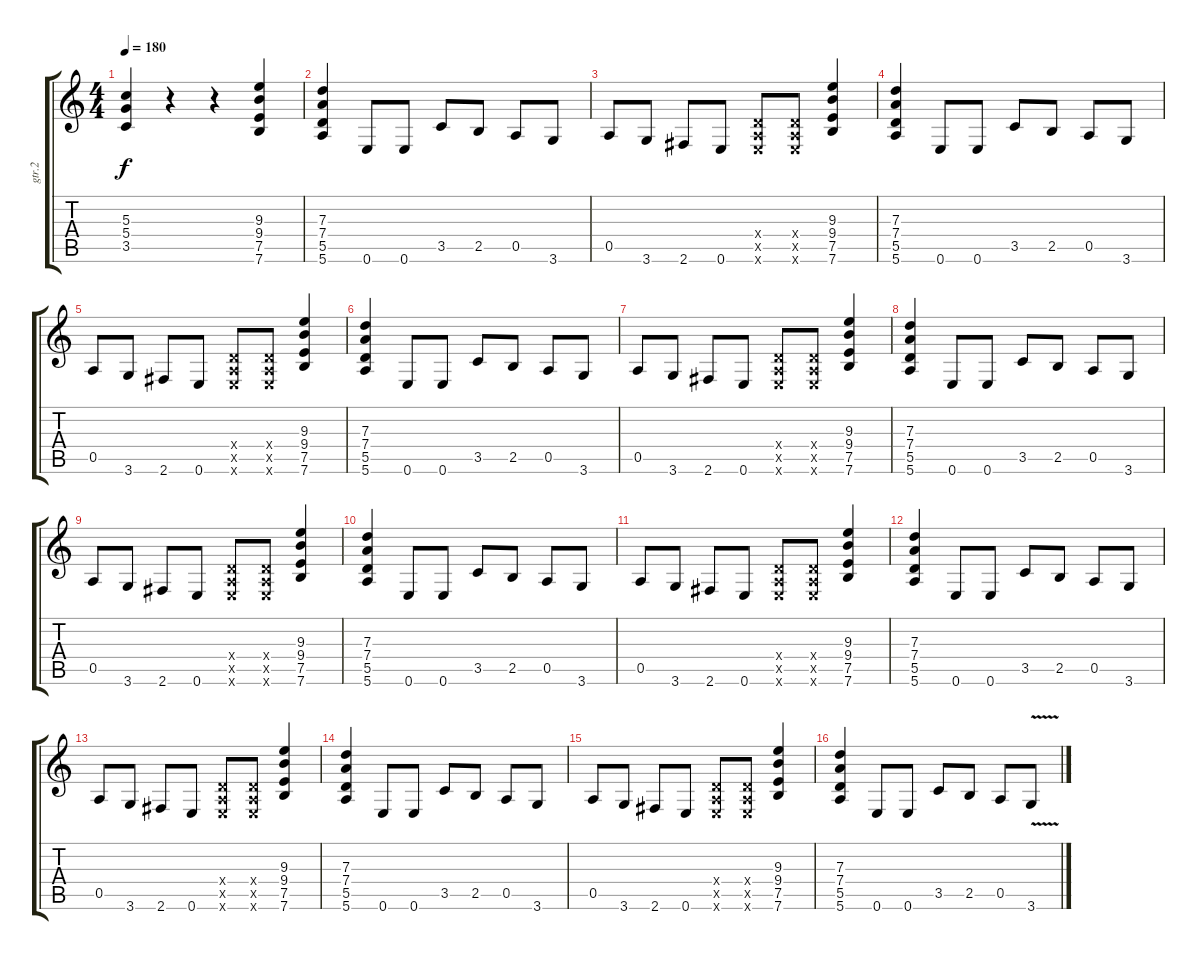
\track ("gtr.2" "gtr.2") {instrument distortionguitar}
\staff {score tabs}
\tuning (E4 B3 G3 D3 A2 E2) {hide}
\ts (4 4)
\tempo 180
\clef g2
\ks c
(5.3 5.4 3.5).4{dy f} r.4 r.4 (9.3 9.4 7.5 7.6).4 |
(7.3 7.4 5.5 5.6).4 0.6.8 0.6.8 3.5.8 2.5.8 0.5.8 3.6.8 |
0.5.8 3.6.8 2.6.8 0.6.8 (0.4{x} 0.5{x} 0.6{x}).8 (0.4{x} 0.5{x} 0.6{x}).8 (9.3 9.4 7.5 7.6).4 |
(7.3 7.4 5.5 5.6).4 0.6.8 0.6.8 3.5.8 2.5.8 0.5.8 3.6.8 |
0.5.8 3.6.8 2.6.8 0.6.8 (0.4{x} 0.5{x} 0.6{x}).8 (0.4{x} 0.5{x} 0.6{x}).8 (9.3 9.4 7.5 7.6).4 |
(7.3 7.4 5.5 5.6).4 0.6.8 0.6.8 3.5.8 2.5.8 0.5.8 3.6.8 |
0.5.8 3.6.8 2.6.8 0.6.8 (0.4{x} 0.5{x} 0.6{x}).8 (0.4{x} 0.5{x} 0.6{x}).8 (9.3 9.4 7.5 7.6).4 |
(7.3 7.4 5.5 5.6).4 0.6.8 0.6.8 3.5.8 2.5.8 0.5.8 3.6.8 |
0.5.8 3.6.8 2.6.8 0.6.8 (0.4{x} 0.5{x} 0.6{x}).8 (0.4{x} 0.5{x} 0.6{x}).8 (9.3 9.4 7.5 7.6).4 |
(7.3 7.4 5.5 5.6).4 0.6.8 0.6.8 3.5.8 2.5.8 0.5.8 3.6.8 |
0.5.8 3.6.8 2.6.8 0.6.8 (0.4{x} 0.5{x} 0.6{x}).8 (0.4{x} 0.5{x} 0.6{x}).8 (9.3 9.4 7.5 7.6).4 |
(7.3 7.4 5.5 5.6).4 0.6.8 0.6.8 3.5.8 2.5.8 0.5.8 3.6.8 |
0.5.8 3.6.8 2.6.8 0.6.8 (0.4{x} 0.5{x} 0.6{x}).8 (0.4{x} 0.5{x} 0.6{x}).8 (9.3 9.4 7.5 7.6).4 |
(7.3 7.4 5.5 5.6).4 0.6.8 0.6.8 3.5.8 2.5.8 0.5.8 3.6.8 |
0.5.8 3.6.8 2.6.8 0.6.8 (0.4{x} 0.5{x} 0.6{x}).8 (0.4{x} 0.5{x} 0.6{x}).8 (9.3 9.4 7.5 7.6).4 |
(7.3 7.4 5.5 5.6).4 0.6.8 0.6.8 3.5.8 2.5.8 0.5.8 3.6{v}.8
